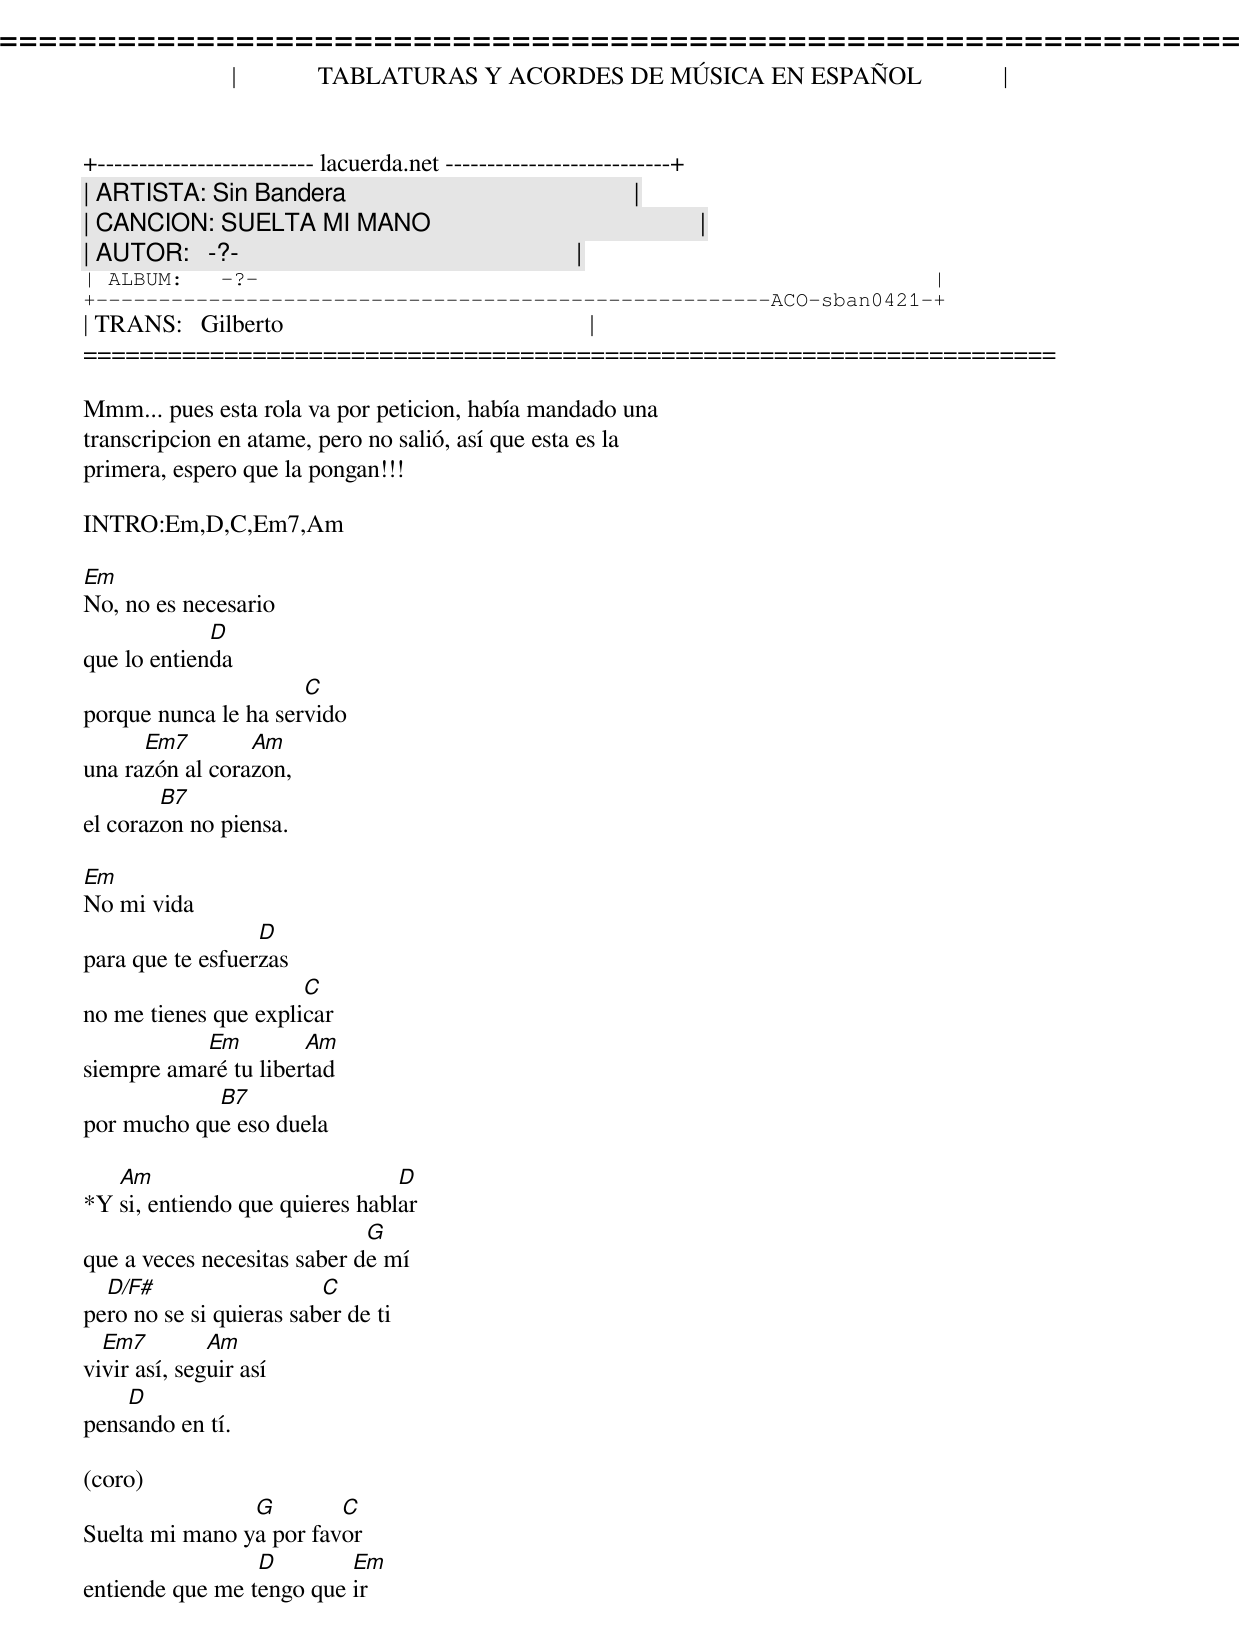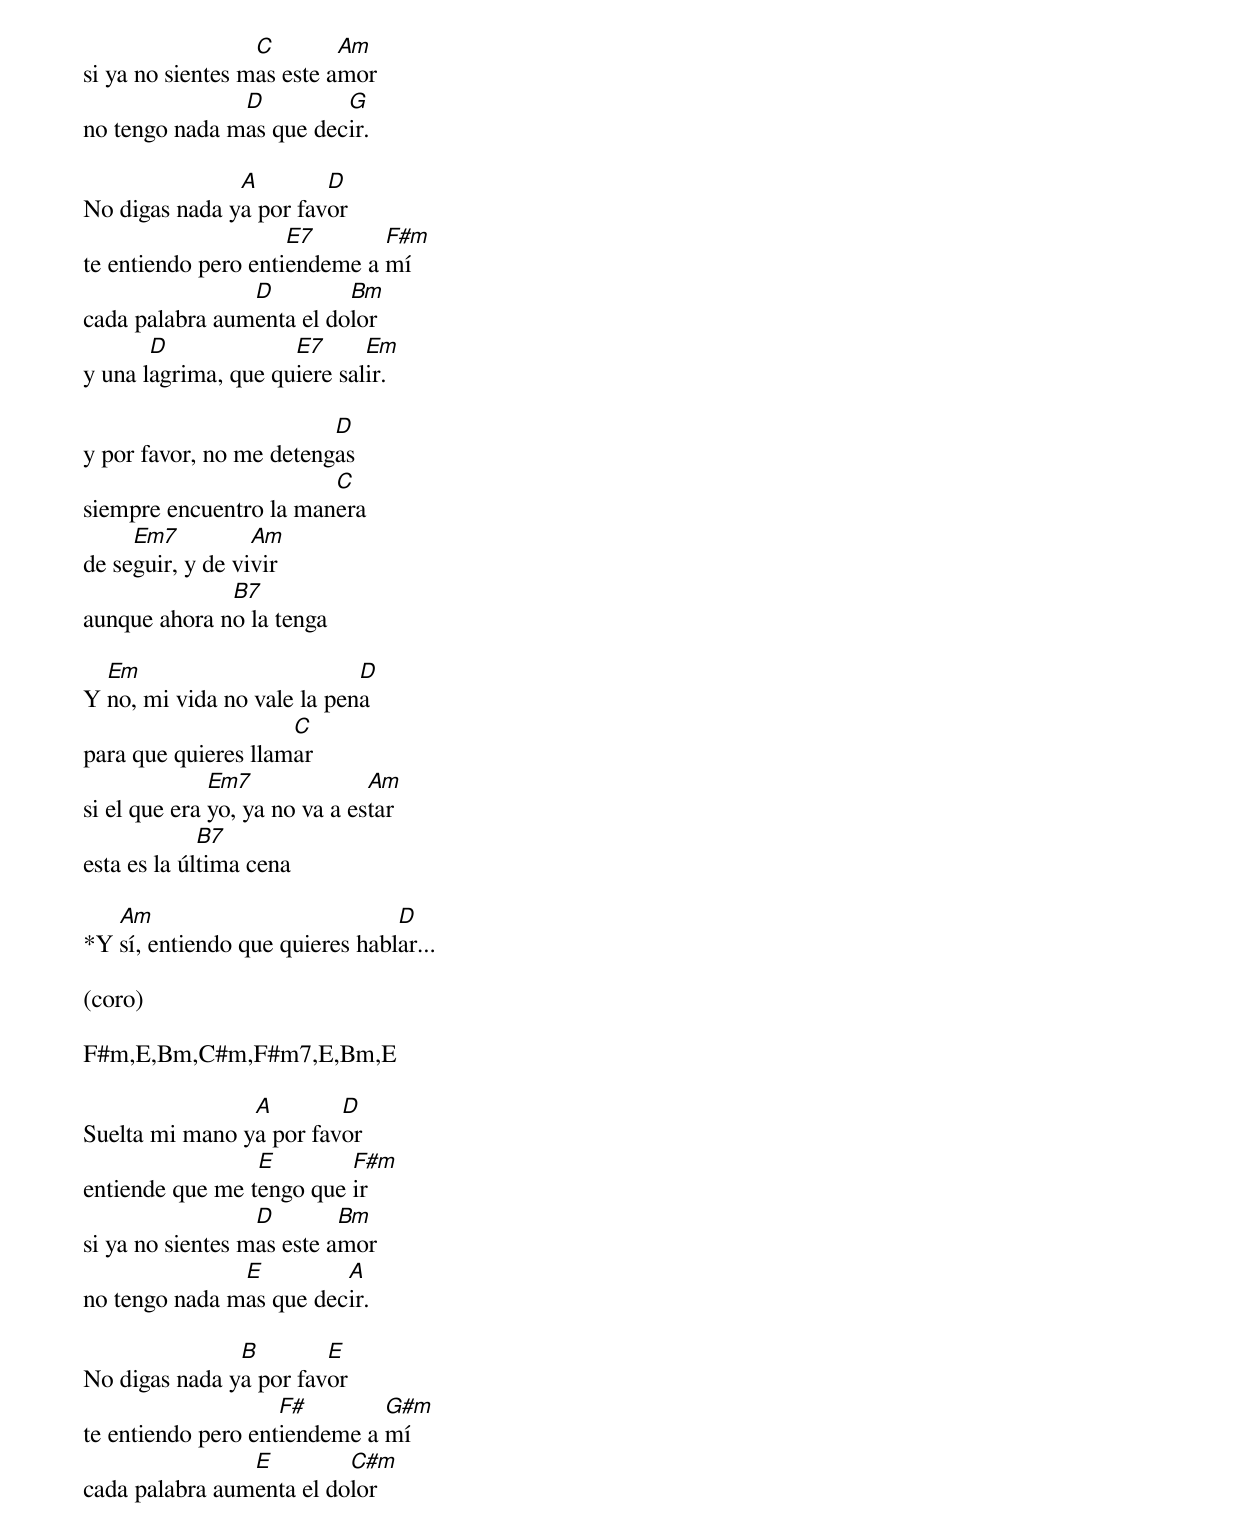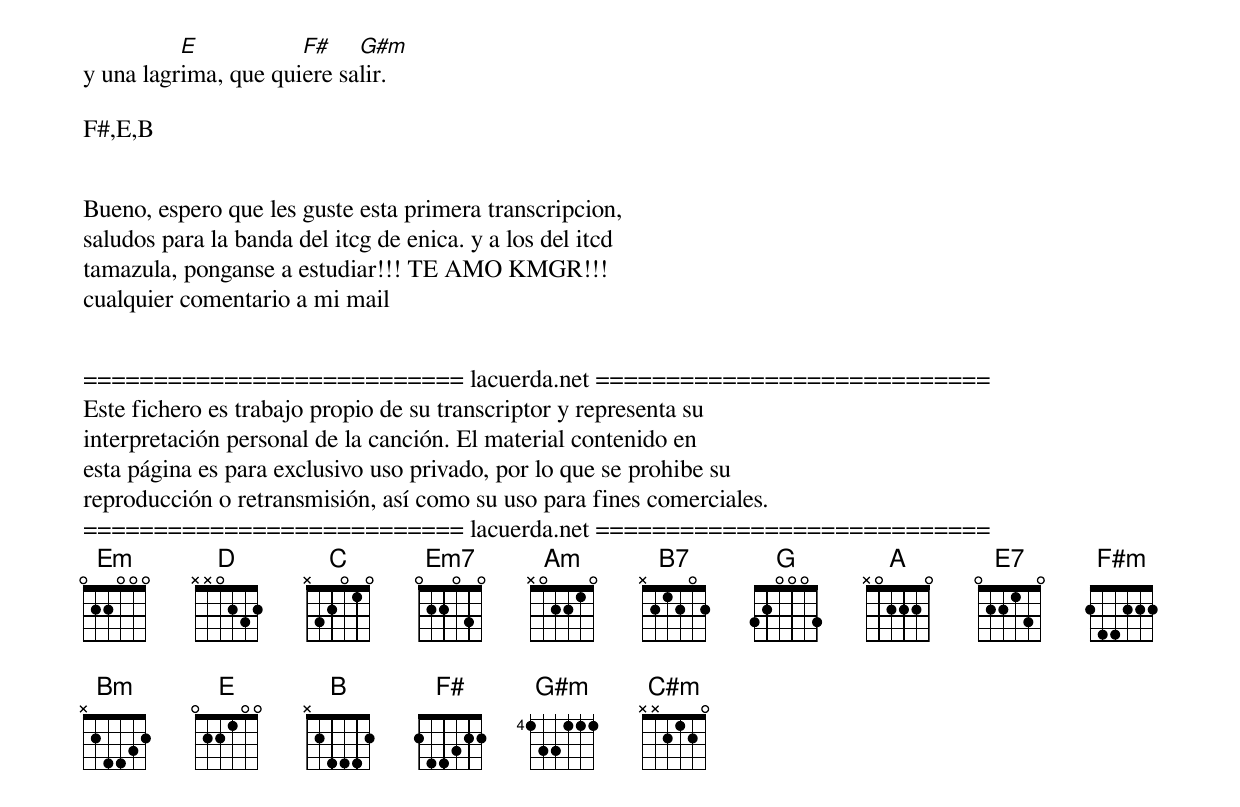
=====================================================================
|             TABLATURAS Y ACORDES DE MÚSICA EN ESPAÑOL             |
+-------------------------- lacuerda.net ---------------------------+
| ARTISTA: Sin Bandera                                              |
| CANCION: SUELTA MI MANO                                           |
| AUTOR:   -?-                                                      |
| ALBUM:   -?-                                                      |
+------------------------------------------------------ACO-sban0421-+
| TRANS:   Gilberto                                                 |
=====================================================================

Mmm... pues esta rola va por peticion, había mandado una
transcripcion en atame, pero no salió, así que esta es la
primera, espero que la pongan!!!

INTRO:Em,D,C,Em7,Am

Em
No, no es necesario
             D
que lo entienda
                      C
porque nunca le ha servido
      Em7        Am
una razón al corazon,
        B7
el corazon no piensa.

Em
No mi vida
                  D
para que te esfuerzas
                      C
no me tienes que explicar
           Em         Am
siempre amaré tu libertad
            B7
por mucho que eso duela

   Am                           D
*Y si, entiendo que quieres hablar
                             G
que a veces necesitas saber de mí
  D/F#                   C
pero no se si quieras saber de ti
  Em7         Am
vivir así, seguir así
    D
pensando en tí.

(coro)
                G        C
Suelta mi mano ya por favor
                 D        Em
entiende que me tengo que ir
                  C        Am
si ya no sientes mas este amor
               D         G
no tengo nada mas que decir.

               A        D
No digas nada ya por favor
                     E7       F#m
te entiendo pero entiendeme a mí
                D         Bm
cada palabra aumenta el dolor
       D             E7      Em
y una lagrima, que quiere salir.

                         D
y por favor, no me detengas
                        C
siempre encuentro la manera
     Em7          Am
de seguir, y de vivir
              B7
aunque ahora no la tenga

  Em                        D
Y no, mi vida no vale la pena
                     C
para que quieres llamar
              Em7              Am
si el que era yo, ya no va a estar
             B7
esta es la última cena

   Am                           D
*Y sí, entiendo que quieres hablar...

(coro)

F#m,E,Bm,C#m,F#m7,E,Bm,E

                A        D
Suelta mi mano ya por favor
                 E        F#m
entiende que me tengo que ir
                  D        Bm
si ya no sientes mas este amor
               E         A
no tengo nada mas que decir.

               B        E
No digas nada ya por favor
                    F#        G#m
te entiendo pero entiendeme a mí
                E         C#m
cada palabra aumenta el dolor
          E           F#    G#m
y una lagrima, que quiere salir.

F#,E,B


Bueno, espero que les guste esta primera transcripcion,
saludos para la banda del itcg de enica. y a los del itcd
tamazula, ponganse a estudiar!!! TE AMO KMGR!!!
cualquier comentario a mi mail


=========================== lacuerda.net ============================
Este fichero es trabajo propio de su transcriptor y representa su
interpretación personal de la canción. El material contenido en
esta página es para exclusivo uso privado, por lo que se prohibe su
reproducción o retransmisión, así como su uso para fines comerciales.
=========================== lacuerda.net ============================
